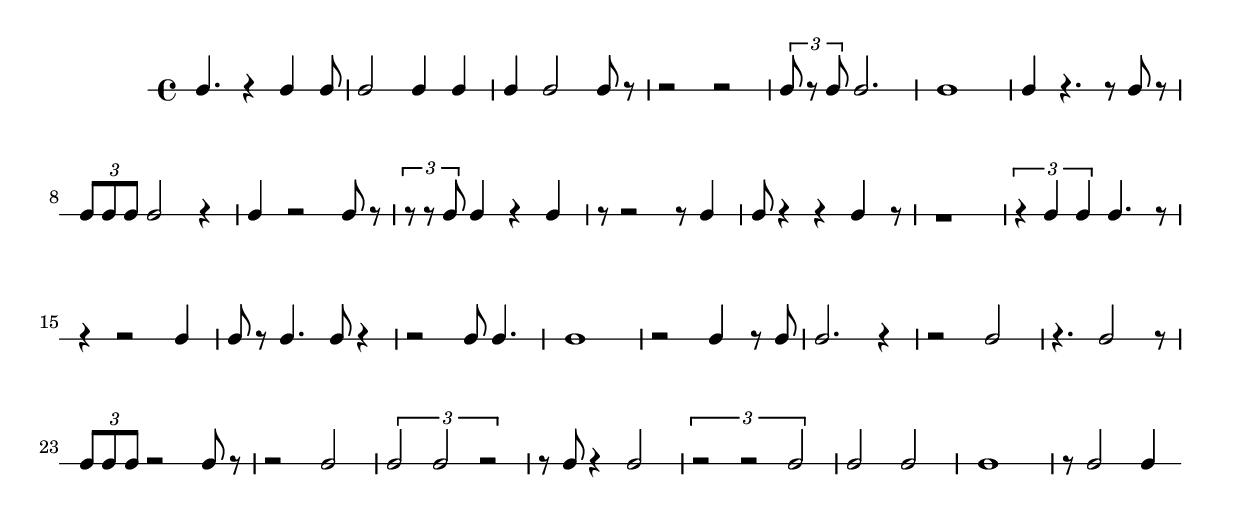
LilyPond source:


    \version "2.20.0"
    \score {
        \new RhythmicStaff {
            \time 4/4
            c'4.  r4  c'4  c'8  c'2  c'4  c'4  c'4  c'2  c'8  r8  r2  r2  \tuplet 3/2 {  c'8  r8  c'8  }  c'2.  c'1  c'4  r4.  r8  c'8  r8  \tuplet 3/2 {  c'8  c'8  c'8  }  c'2  r4  c'4  r2  c'8  r8  \tuplet 3/2 {  r8  r8  c'8  }  c'4  r4  c'4  r8  r2  r8  c'4  c'8  r4  r4  c'4  r8  r1  \tuplet 3/2 {  r4  c'4  c'4  }  c'4.  r8  r4  r2  c'4  c'8  r8  c'4.  c'8  r4  r2  c'8  c'4.  c'1  r2  c'4  r8  c'8  c'2.  r4  r2  c'2  r4.  c'2  r8  \tuplet 3/2 {  c'8  c'8  c'8  }  r2  c'8  r8  r2  c'2  \tuplet 3/2 {  c'2  c'2  r2  }  r8  c'8  r4  c'2  \tuplet 3/2 {  r2  r2  c'2  }  c'2  c'2  c'1  r8  c'2  c'4 
        }
        \layout { }
        \midi { }
    }
    